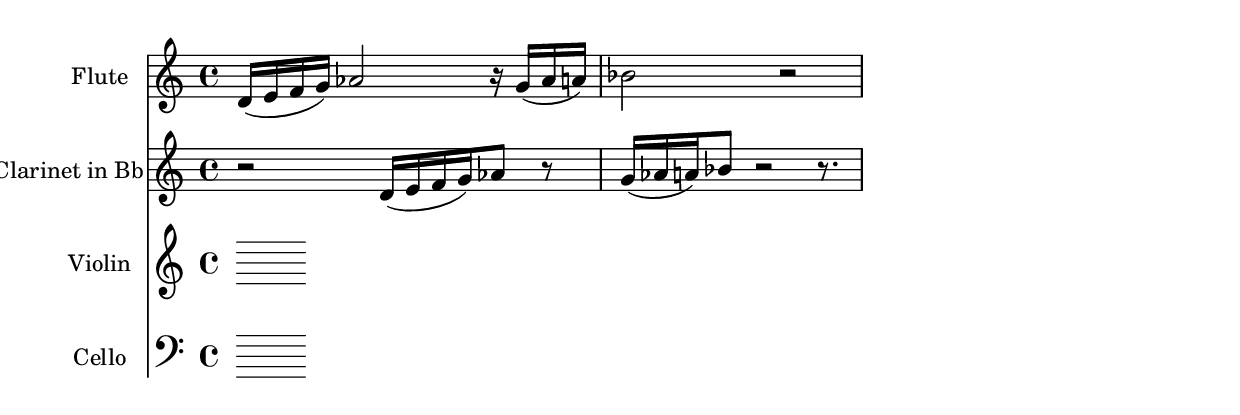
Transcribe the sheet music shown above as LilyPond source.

% 2017-08-10 16:42

\version "2.19.54"
\language "english"

\header {}

\layout {}

\paper {}

\score {
    \new Score <<
        \context Staff = "Flute" {
            \set Staff.instrumentName = \markup { Flute }
            \set Staff.shortInstrumentName = \markup { Fl. }
            {
                \accidentalStyle modern-cautionary
                d'16 [ (
                e'16
                f'16
                g'16 ] )
                af'2
                r16
                g'16 [ (
                af'16
                a'16 ] )
                bf'2
                r2
            }
        }
        \context Staff = "Clarinet" {
            \set Staff.instrumentName = \markup { "Clarinet in Bb" }
            \set Staff.shortInstrumentName = \markup { Cl. }
            {
                \accidentalStyle modern-cautionary
                r2
                d'16 [ (
                e'16
                f'16
                g'16 )
                af'8 ]
                r8
                g'16 [ (
                af'16
                a'16 )
                bf'8 ]
                r2
                r8.
            }
        }
        \context Staff = "Violin" {
            \set Staff.instrumentName = \markup { Violin }
            \set Staff.shortInstrumentName = \markup { Vln. }
        }
        \context Staff = "Cello" {
            \set Staff.instrumentName = \markup { Cello }
            \set Staff.shortInstrumentName = \markup { Vc. }
            \clef "bass"
        }
    >>
}